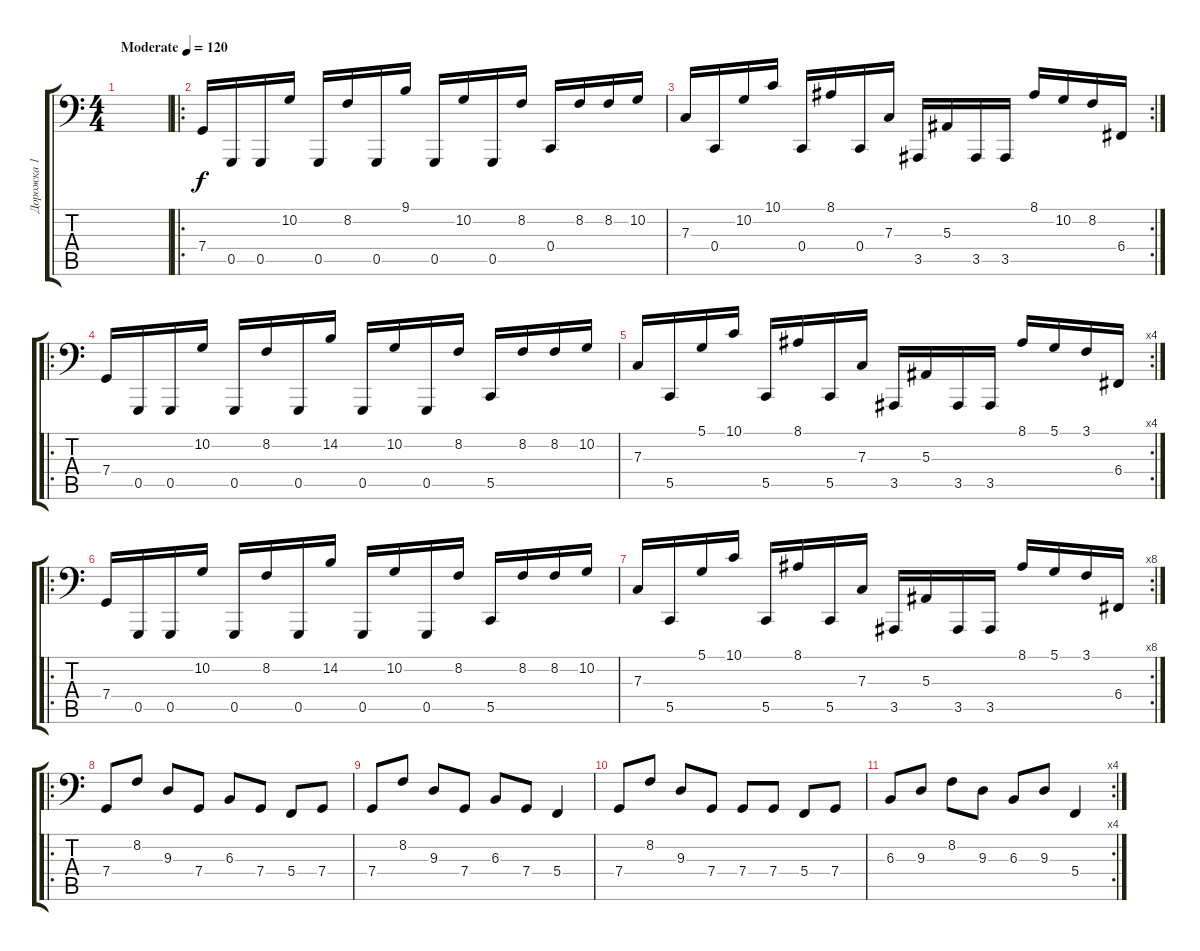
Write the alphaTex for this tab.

\track ("Дорожка 1" "Дорожка 1") {instrument lead1square}
\staff {score tabs}
\tuning (D3 A2 F2 C2 G1 D1) {hide}
\ts (4 4)
\tempo (120 "Moderate")
\clef f4
\ks c
|
\ro
7.4.16 0.5.16 0.5.16 10.2.16 0.5.16 8.2.16 0.5.16 9.1.16 0.5.16 10.2.16 0.5.16 8.2.16 0.4.16 8.2.16 8.2.16 10.2.16 |
\rc 2
7.3.16 0.4.16 10.2.16 10.1.16 0.4.16 8.1.16 0.4.16 7.3.16 3.5.16 5.3.16 3.5.16 3.5.16 8.1.16 10.2.16 8.2.16 6.4.16 |
\ro
7.4.16 0.5.16 0.5.16 10.2.16 0.5.16 8.2.16 0.5.16 14.2.16 0.5.16 10.2.16 0.5.16 8.2.16 5.5.16 8.2.16 8.2.16 10.2.16 |
\rc 4
7.3.16 5.5.16 5.1.16 10.1.16 5.5.16 8.1.16 5.5.16 7.3.16 3.5.16 5.3.16 3.5.16 3.5.16 8.1.16 5.1.16 3.1.16 6.4.16 |
\ro
7.4.16 0.5.16 0.5.16 10.2.16 0.5.16 8.2.16 0.5.16 14.2.16 0.5.16 10.2.16 0.5.16 8.2.16 5.5.16 8.2.16 8.2.16 10.2.16 |
\rc 8
7.3.16 5.5.16 5.1.16 10.1.16 5.5.16 8.1.16 5.5.16 7.3.16 3.5.16 5.3.16 3.5.16 3.5.16 8.1.16 5.1.16 3.1.16 6.4.16 |
\ro
7.4.8 8.2.8 9.3.8 7.4.8 6.3.8 7.4.8 5.4.8 7.4.8 |
7.4.8 8.2.8 9.3.8 7.4.8 6.3.8 7.4.8 5.4.4 |
7.4.8 8.2.8 9.3.8 7.4.8 7.4.8 7.4.8 5.4.8 7.4.8 |
\rc 4
6.3.8 9.3.8 8.2.8 9.3.8 6.3.8 9.3.8 5.4.4
